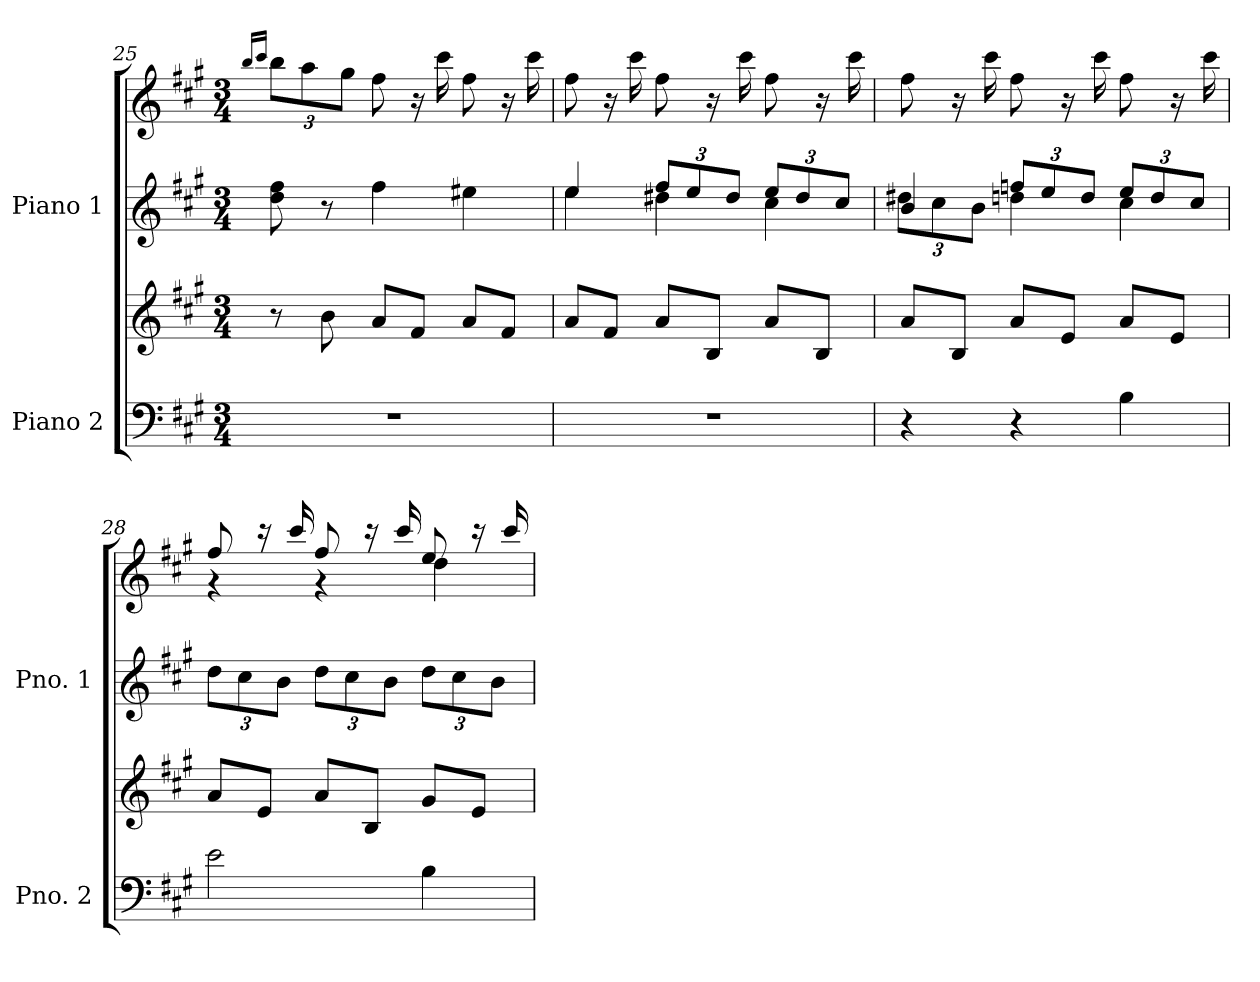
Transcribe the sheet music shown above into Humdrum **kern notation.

**kern	**kern	**kern	**kern
*part2	*part2	*part1	*part1
*staff4	*staff3	*staff2	*staff1
*I"Piano 2	*	*I"Piano 1	*
*I'Pno. 2	*	*I'Pno. 1	*
*clefF4	*clefG2	*clefG2	*clefG2
*k[f#c#g#]	*k[f#c#g#]	*k[f#c#g#]	*k[f#c#g#]
*M3/4	*M3/4	*M3/4	*M3/4
=25	=25	=25	=25
.	.	.	16qbb/LL
.	.	.	16qccc#/JJ
*	*	*	*Xbrackettup
2.r	8r	8dd\ 8ff#\	12bb\L
.	.	.	12aa\
.	8b\	8r	.
.	.	.	12gg#\J
.	8a/L	4ff#\	8ff#\
.	8f#/J	.	16r
.	.	.	16ccc#\
.	8a/L	4ee#X\	8ff#\
.	8f#/J	.	16r
.	.	.	16ccc#\
!!LO:LB:g=z
=26	=26	=26	=26
*	*	*^	*
2.r	8a/L	4ee/	4ee\	8ff#\
.	8f#/J	.	.	16r
.	.	.	.	16ccc#\
*	*	*Xbrackettup	*	*
.	8a/L	12ff#/L	4dd#X\	8ff#\
.	.	12ee/	.	.
.	8B/J	.	.	16r
.	.	12dd#/J	.	.
.	.	.	.	16ccc#\
.	8a/L	12ee/L	4cc#\	8ff#\
.	.	12dd#/	.	.
.	8B/J	.	.	16r
.	.	12cc#/J	.	.
.	.	.	.	16ccc#\
=27	=27	=27	=27	=27
4r	8a/L	4b/	12dd#X\L	8ff#\
.	.	.	12cc#\	.
.	8B/J	.	.	16r
.	.	.	12b\J	.
.	.	.	.	16ccc#\
4r	8a/L	12ffn/L	4ddn\	8ff#\
.	.	12ee/	.	.
.	8e/J	.	.	16r
.	.	12dd/J	.	.
.	.	.	.	16ccc#\
4B\	8a/L	12ee/L	4cc#\	8ff#\
.	.	12dd/	.	.
.	8e/J	.	.	16r
.	.	12cc#/J	.	.
.	.	.	.	16ccc#\
*	*	*v	*v	*
=28	=28	=28	=28
*	*	*	*^
2e\	8a/L	12dd\L	8ff#/	4r
.	.	12cc#\	.	.
.	8e/J	.	16r	.
.	.	12b\J	.	.
.	.	.	16ccc#/	.
.	8a/L	12dd\L	8ff#/	4r
.	.	12cc#\	.	.
.	8B/J	.	16r	.
.	.	12b\J	.	.
.	.	.	16ccc#/	.
4B\	8g#/L	12dd\L	8ee/	4dd\
.	.	12cc#\	.	.
.	8e/J	.	16r	.
.	.	12b\J	.	.
.	.	.	16ccc#/	.
*	*	*	*v	*v
=	=	=	=
*-	*-	*-	*-
